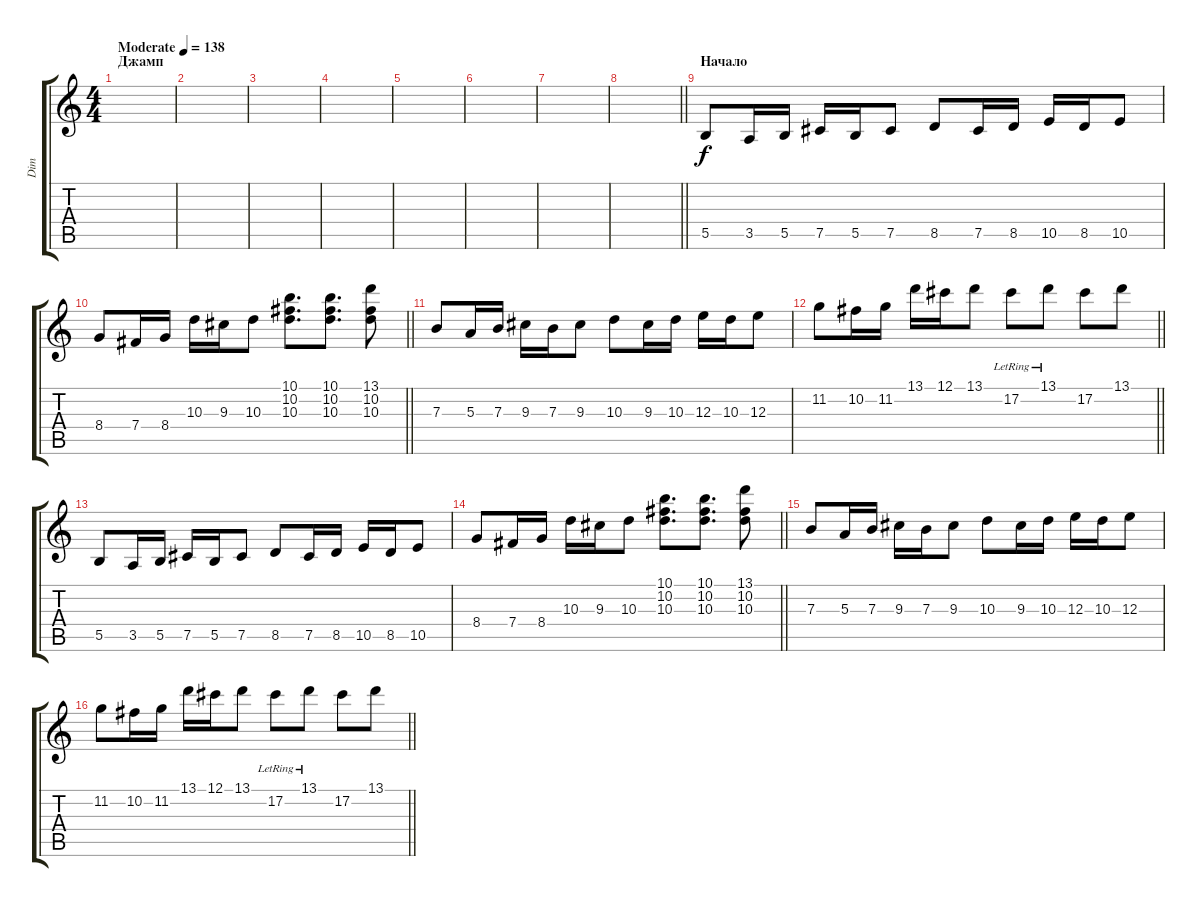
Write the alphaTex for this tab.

\track ("Dim" "Dim") {instrument distortionguitar}
\staff {score tabs}
\tuning (Db4 Ab3 E3 B2 Gb2 B1) {hide}
\ts (4 4)
\section ("" "Джамп")
\tempo (138 "Moderate")
\clef g2
\ks c
|
|
|
|
|
|
|
\barLineRight lightlight
|
\section ("" "Начало")
5.5.8 3.5.16 5.5.16 7.5.16 5.5.16 7.5.8 8.5.8 7.5.16 8.5.16 10.5.16 8.5.16 10.5.8 |
\barLineRight lightlight
8.4.8 7.4.16 8.4.16 10.3.16 9.3.16 10.3.8 (10.1 10.2 10.3).8{d} (10.1 10.2 10.3).8{d} (13.1 10.2 10.3).8 |
7.3.8 5.3.16 7.3.16 9.3.16 7.3.16 9.3.8 10.3.8 9.3.16 10.3.16 12.3.16 10.3.16 12.3.8 |
\barLineRight lightlight
11.2.8 10.2.16 11.2.16 13.1.16 12.1.16 13.1.8 17.2{lr}.8 13.1{lr}.8 17.2.8 13.1.8 |
5.5.8 3.5.16 5.5.16 7.5.16 5.5.16 7.5.8 8.5.8 7.5.16 8.5.16 10.5.16 8.5.16 10.5.8 |
\barLineRight lightlight
8.4.8 7.4.16 8.4.16 10.3.16 9.3.16 10.3.8 (10.1 10.2 10.3).8{d} (10.1 10.2 10.3).8{d} (13.1 10.2 10.3).8 |
7.3.8 5.3.16 7.3.16 9.3.16 7.3.16 9.3.8 10.3.8 9.3.16 10.3.16 12.3.16 10.3.16 12.3.8 |
\barLineRight lightlight
11.2.8 10.2.16 11.2.16 13.1.16 12.1.16 13.1.8 17.2{lr}.8 13.1{lr}.8 17.2.8 13.1.8
